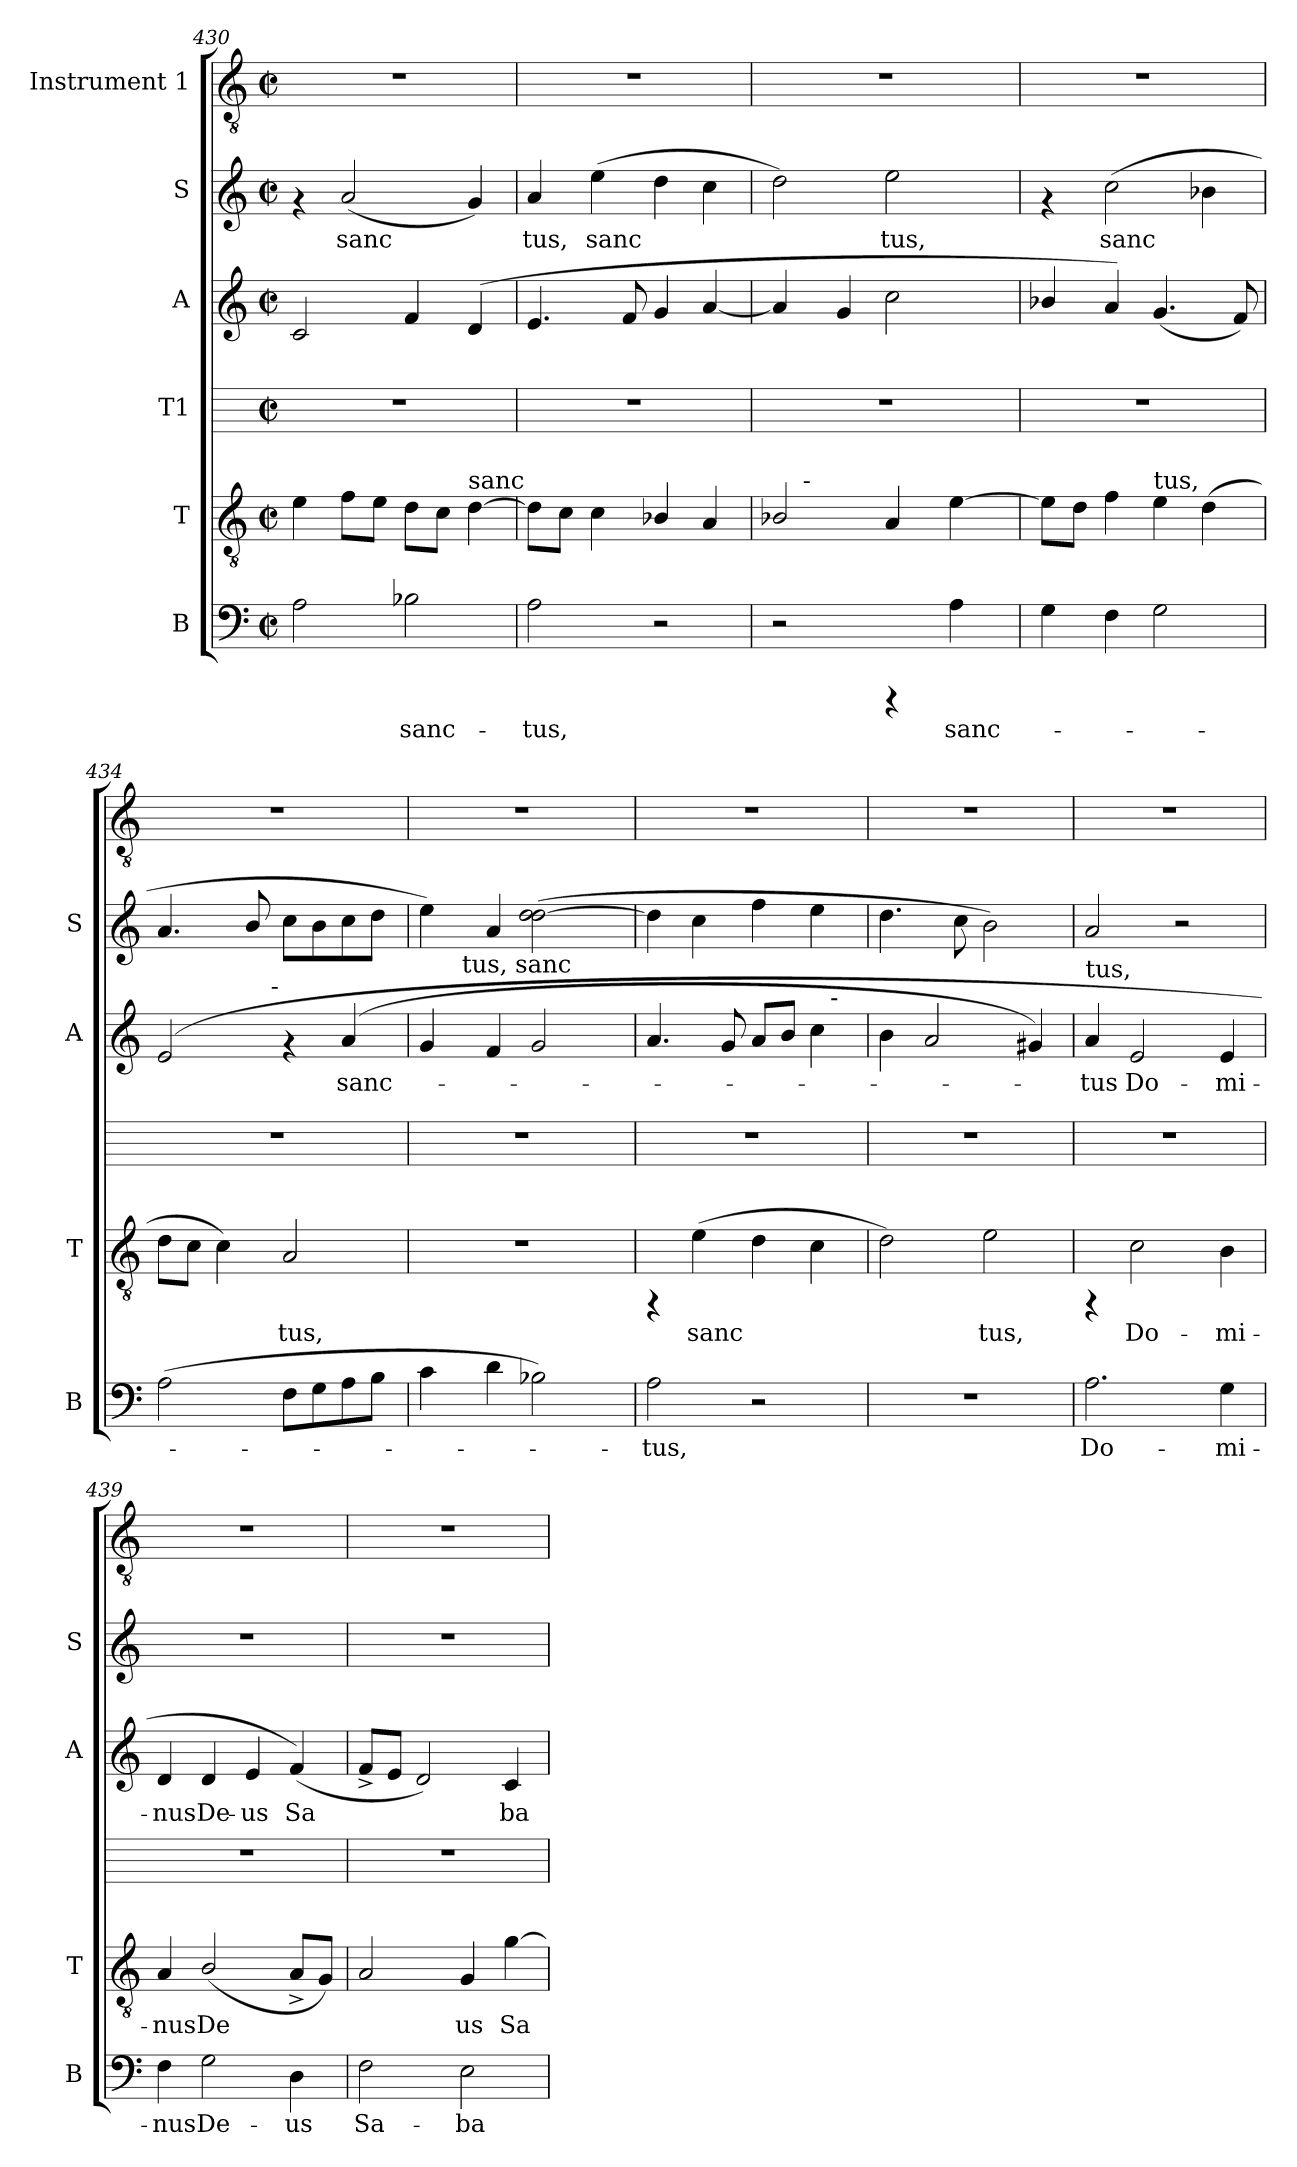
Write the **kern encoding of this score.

**kern	**text	**kern	**text	**kern	**kern	**text	**kern	**text	**kern
*part6	*part6	*part5	*part5	*part4	*part3	*part3	*part2	*part2	*part1
*staff6	*staff6	*staff5	*staff5	*staff4	*staff3	*staff3	*staff2	*staff2	*staff1
*I"B	*	*I"T	*	*I"T1	*I"A	*	*I"S	*	*I"Instrument 1
*I'B	*	*I'T	*	*	*I'A	*	*I'S	*	*
*clefF4	*	*clefGv2	*	*	*clefG2	*	*clefG2	*	*clefGv2
*k[]	*	*k[]	*	*k[]	*k[]	*	*k[]	*	*k[]
*C:	*	*C:	*	*C:	*C:	*	*C:	*	*C:
*M2/2	*	*M2/2	*	*M2/2	*M2/2	*	*M2/2	*	*M2/2
*met(c|)	*	*met(c|)	*	*met(c|)	*met(c|)	*	*met(c|)	*	*met(c|)
=430	=430	=430	=430	=430	=430	=430	=430	=430	=430
!	!LO:LY:b:cj	!	!	!	!	!	!	!	!
2A\	.	4e\	.	1r	2c/	.	4rf	.	1r
!	!	!	!	!	!	!	!	!LO:LY:b:cj	!
.	.	8f\L	.	.	.	.	(<2a/	sanc-	.
.	.	8e\J	.	.	.	.	.	.	.
!	!LO:LY:b:cj	!	!	!	!	!	!	!	!
2B-X\	sanc-	8d\L	.	.	4f/	.	.	.	.
.	.	8c\J	.	.	.	.	.	.	.
!	!	!LO:TX:a:t=sanc	!	!	!	!	!	!	!
!	!	!	!	!	!	!	!	!LO:LY:b:cj	!
.	.	[>4d\	.	.	(<4d/	.	4g/)	-	.
=431	=431	=431	=431	=431	=431	=431	=431	=431	=431
!	!LO:LY:b:cj	!	!	!	!	!	!	!LO:LY:b:cj	!
2A\	-tus,	8d\L]	.	1r	4.e/	.	4a/	tus,	1r
.	.	8c\J	.	.	.	.	.	.	.
!	!	!	!	!	!	!	!	!LO:LY:b:cj	!
.	.	4c\	.	.	.	.	(>4ee\	sanc-	.
.	.	.	.	.	8f/	.	.	.	.
!	!	!	!	!	!	!	!	!LO:LY:b:cj	!
2r	.	4B-/	.	.	4g/	.	4dd\	-	.
!	!	!	!	!	!	!	!	!LO:LY:b:cj	!
.	.	4A/	.	.	[<4a/	.	4cc\	.	.
=432	=432	=432	=432	=432	=432	=432	=432	=432	=432
!	!	!	!	!	!	!	!	!LO:LY:b:cj	!
*	*	*^	*	*	*	*	*	*	*
2r	.	2B-/	16..ryy	.	1r	4a/]	.	2dd\)	-	1r
!	!	!	!LO:TX:a:t=-	!	!	!	!	!	!	!
.	.	.	2ryy	.	.	.	.	.	.	.
.	.	.	.	.	.	4g/	.	.	.	.
!	!	!	!	!	!	!	!	!	!LO:LY:b:cj	!
4rCCC	.	4A/	.	.	.	2cc\	.	2ee\	-tus,	.
.	.	.	4ryy	.	.	.	.	.	.	.
!	!LO:LY:b:cj	!	!	!	!	!	!	!	!	!
4A\	sanc-	[>4e\	.	.	.	.	.	.	.	.
.	.	.	8ryy	.	.	.	.	.	.	.
.	.	.	64ryy	.	.	.	.	.	.	.
*	*	*v	*v	*	*	*	*	*	*	*
=433	=433	=433	=433	=433	=433	=433	=433	=433	=433
4G\	.	8e\L]	.	1r	4b-/	.	4rf	.	1r
.	.	8d\J	.	.	.	.	.	.	.
!	!	!	!	!	!	!	!	!LO:LY:b:cj	!
4F\	.	4f\	.	.	4a/)	.	(>2cc\	sanc-	.
!	!	!LO:TX:a:t=tus,	!	!	!	!	!	!	!
2G\	.	4e\	.	.	(<4.g/	.	.	.	.
!	!	!	!	!	!	!	!	!LO:LY:b:cj	!
.	.	(>4d\	.	.	.	.	4b-\	-	.
.	.	.	.	.	8f/)	.	.	.	.
!!LO:PB:g=z
=434	=434	=434	=434	=434	=434	=434	=434	=434	=434
!	!	!	!LO:LY:b:cj	!	!	!LO:LY:b:cj	!	!	!
*	*	*	*	*	*^	*	*	*	*
(>2A\	.	8d\L	.	1r	(<2e/	4...ryy	--	4.a/	.	1r
!	!	!	!LO:LY:b:cj	!	!	!	!	!	!	!
.	.	8c\J	.	.	.	.	.	.	.	.
!	!	!	!LO:LY:b:cj	!	!	!	!	!	!	!
.	.	4c\)	.	.	.	.	.	.	.	.
.	.	.	.	.	.	.	.	8b/	.	.
!	!	!	!	!	!	!LO:TX:a:t=-	!	!	!	!
.	.	.	.	.	.	2ryy	.	.	.	.
!	!	!	!LO:LY:b:cj	!	!	!	!	!	!	!
8F\L	.	2A/	tus,	.	4rf	.	.	8cc\L	.	.
8G\	.	.	.	.	.	.	.	8b\	.	.
!	!	!	!	!	!	!	!LO:LY:b:cj	!	!	!
8A\	.	.	.	.	(<4a/	.	-sanc-	8cc\	.	.
8B\J	.	.	.	.	.	.	.	8dd\J	.	.
.	.	.	.	.	.	32ryy	.	.	.	.
=435	=435	=435	=435	=435	=435	=435	=435	=435	=435	=435
4c\	.	1r	.	1r	4g/	8ryy	.	4ee\)	.	1r
.	.	.	.	.	.	32ryy	.	.	.	.
!	!	!	!	!	!	!LO:TX:a:t=tus, sanc	!	!	!	!
.	.	.	.	.	.	2ryy	.	.	.	.
4d\	.	.	.	.	4f/	.	.	4a/	.	.
2B-X\)	.	.	.	.	2g/	.	.	(>2dd\ [>2dd\	.	.
.	.	.	.	.	.	4ryy	.	.	.	.
.	.	.	.	.	.	16.ryy	.	.	.	.
=436	=436	=436	=436	=436	=436	=436	=436	=436	=436	=436
!	!LO:LY:b:cj	!	!	!	!	!	!	!	!	!
2A\	-tus,	4rFF	.	1r	4.a/	2ryy	.	4dd\]	.	1r
!	!	!	!LO:LY:b:cj	!	!	!	!	!	!	!
.	.	(>4e\	sanc-	.	.	.	.	4cc\	.	.
.	.	.	.	.	8g/	.	.	.	.	.
!	!	!	!LO:LY:b:cj	!	!	!	!	!	!	!
2r	.	4d\	-	.	8a/L	4ryy	.	4ff\	.	.
.	.	.	.	.	8b/J	.	.	.	.	.
!	!	!	!LO:LY:b:cj	!	!	!	!	!	!	!
.	.	4c\	.	.	4cc\	16ryy	.	4ee\	.	.
!	!	!	!	!	!	!LO:TX:a:t=-	!	!	!	!
.	.	.	.	.	.	8.ryy	.	.	.	.
=437	=437	=437	=437	=437	=437	=437	=437	=437	=437	=437
!	!	!	!LO:LY:b:cj	!	!	!	!	!	!	!
*	*	*	*	*	*v	*v	*	*	*	*
1r	.	2d\)	-	1r	4b\	.	4.dd\	.	1r
.	.	.	.	.	2a/	.	.	.	.
.	.	.	.	.	.	.	8cc\	.	.
!	!	!	!LO:LY:b:cj	!	!	!	!	!	!
.	.	2e\	-tus,	.	.	.	2b\)	.	.
.	.	.	.	.	4g#/)	.	.	.	.
=438	=438	=438	=438	=438	=438	=438	=438	=438	=438
!	!	!	!	!	!LO:TX:a:t=tus,	!	!	!	!
!	!LO:LY:b:cj	!	!	!	!	!LO:LY:b:cj	!	!	!
2.A\	Do-	4rFF	.	1r	4a/	-tus	2a/	.	1r
!	!	!	!LO:LY:b:cj	!	!	!LO:LY:b:cj	!	!	!
.	.	2c\	Do-	.	2e/	Do-	.	.	.
.	.	.	.	.	.	.	2r	.	.
!	!LO:LY:b:cj	!	!LO:LY:b:cj	!	!	!LO:LY:b:cj	!	!	!
4G\	-mi-	4B\	-mi-	.	4e/	-mi-	.	.	.
=439	=439	=439	=439	=439	=439	=439	=439	=439	=439
!	!LO:LY:b:cj	!	!LO:LY:b:cj	!	!	!LO:LY:b:cj	!	!	!
4F\	-nus	4A/	-nus	1r	4d/	-nus	1r	.	1r
!	!LO:LY:b:cj	!	!LO:LY:b:cj	!	!	!LO:LY:b:cj	!	!	!
2G\	De-	(<2B/	De-	.	4d/	De-	.	.	.
!	!	!	!	!	!	!LO:LY:b:cj	!	!	!
.	.	.	.	.	4e/	-us	.	.	.
!	!LO:LY:b:cj	!	!LO:LY:b:cj	!	!	!LO:LY:b:cj	!	!	!
4D\	-us	8A^>/L	-	.	(<4f/)	Sa-	.	.	.
!	!	!	!LO:LY:b:cj	!	!	!	!	!	!
.	.	8G/J)	.	.	.	.	.	.	.
!!LO:LB:g=z
=440	=440	=440	=440	=440	=440	=440	=440	=440	=440
!	!LO:LY:b:cj	!	!LO:LY:b:cj	!	!	!LO:LY:b:cj	!	!	!
2F\	Sa-	2A/	-	1r	8f^>/L	--	1r	.	1r
!	!	!	!	!	!	!LO:LY:b:cj	!	!	!
.	.	.	.	.	8e/J	--	.	.	.
!	!	!	!	!	!	!LO:LY:b:cj	!	!	!
.	.	.	.	.	2d/)	--	.	.	.
!	!LO:LY:b:cj	!	!LO:LY:b:cj	!	!	!	!	!	!
2E\	-ba-	4G/	-us	.	.	.	.	.	.
!	!	!	!LO:LY:b:cj	!	!	!LO:LY:b:cj	!	!	!
.	.	[>4g\	Sa-	.	4c/	-ba-	.	.	.
=	=	=	=	=	=	=	=	=	=
*-	*-	*-	*-	*-	*-	*-	*-	*-	*-
